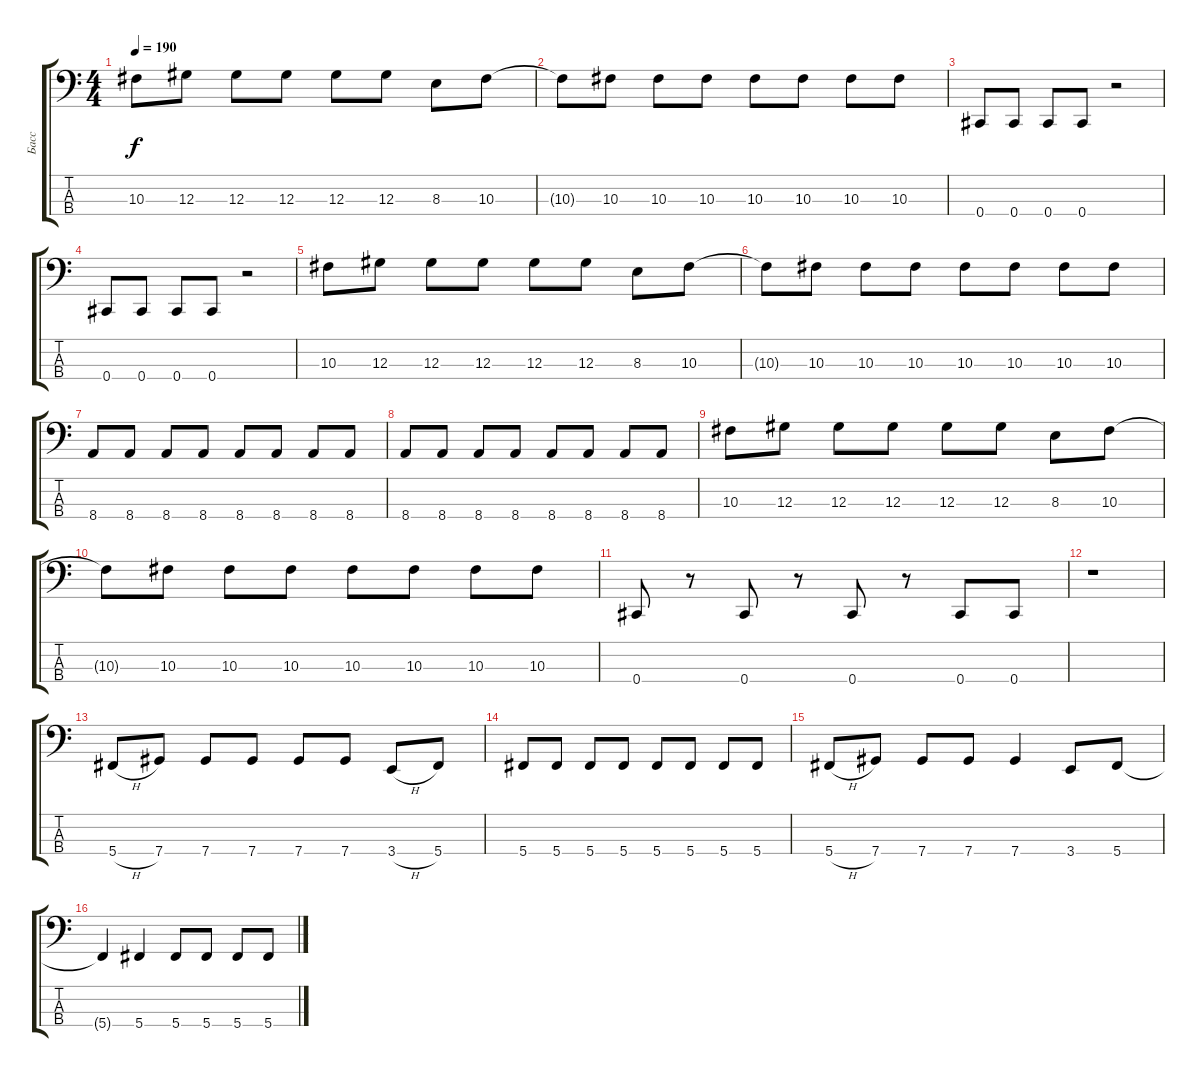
\track ("Басс" "Басс") {instrument electricbasspick}
\staff {score tabs}
\tuning (Gb2 Db2 Ab1 Db1) {hide}
\ts (4 4)
\tempo 190
\clef f4
\ks c
10.3.8{dy f} 12.3.8 12.3.8 12.3.8 12.3.8 12.3.8 8.3.8 10.3.8 |
10.3{t}.8 10.3.8 10.3.8 10.3.8 10.3.8 10.3.8 10.3.8 10.3.8 |
0.4.8 0.4.8 0.4.8 0.4.8 r.2 |
0.4.8 0.4.8 0.4.8 0.4.8 r.2 |
10.3.8 12.3.8 12.3.8 12.3.8 12.3.8 12.3.8 8.3.8 10.3.8 |
10.3{t}.8 10.3.8 10.3.8 10.3.8 10.3.8 10.3.8 10.3.8 10.3.8 |
8.4.8 8.4.8 8.4.8 8.4.8 8.4.8 8.4.8 8.4.8 8.4.8 |
8.4.8 8.4.8 8.4.8 8.4.8 8.4.8 8.4.8 8.4.8 8.4.8 |
10.3.8 12.3.8 12.3.8 12.3.8 12.3.8 12.3.8 8.3.8 10.3.8 |
10.3{t}.8 10.3.8 10.3.8 10.3.8 10.3.8 10.3.8 10.3.8 10.3.8 |
0.4.8 r.8 0.4.8 r.8 0.4.8 r.8 0.4.8 0.4.8 |
r.1 |
5.4{h}.8 7.4.8 7.4.8 7.4.8 7.4.8 7.4.8 3.4{h}.8 5.4.8 |
5.4.8 5.4.8 5.4.8 5.4.8 5.4.8 5.4.8 5.4.8 5.4.8 |
5.4{h}.8 7.4.8 7.4.8 7.4.8 7.4.4 3.4.8 5.4.8 |
5.4{t}.4 5.4.4 5.4.8 5.4.8 5.4.8 5.4.8
